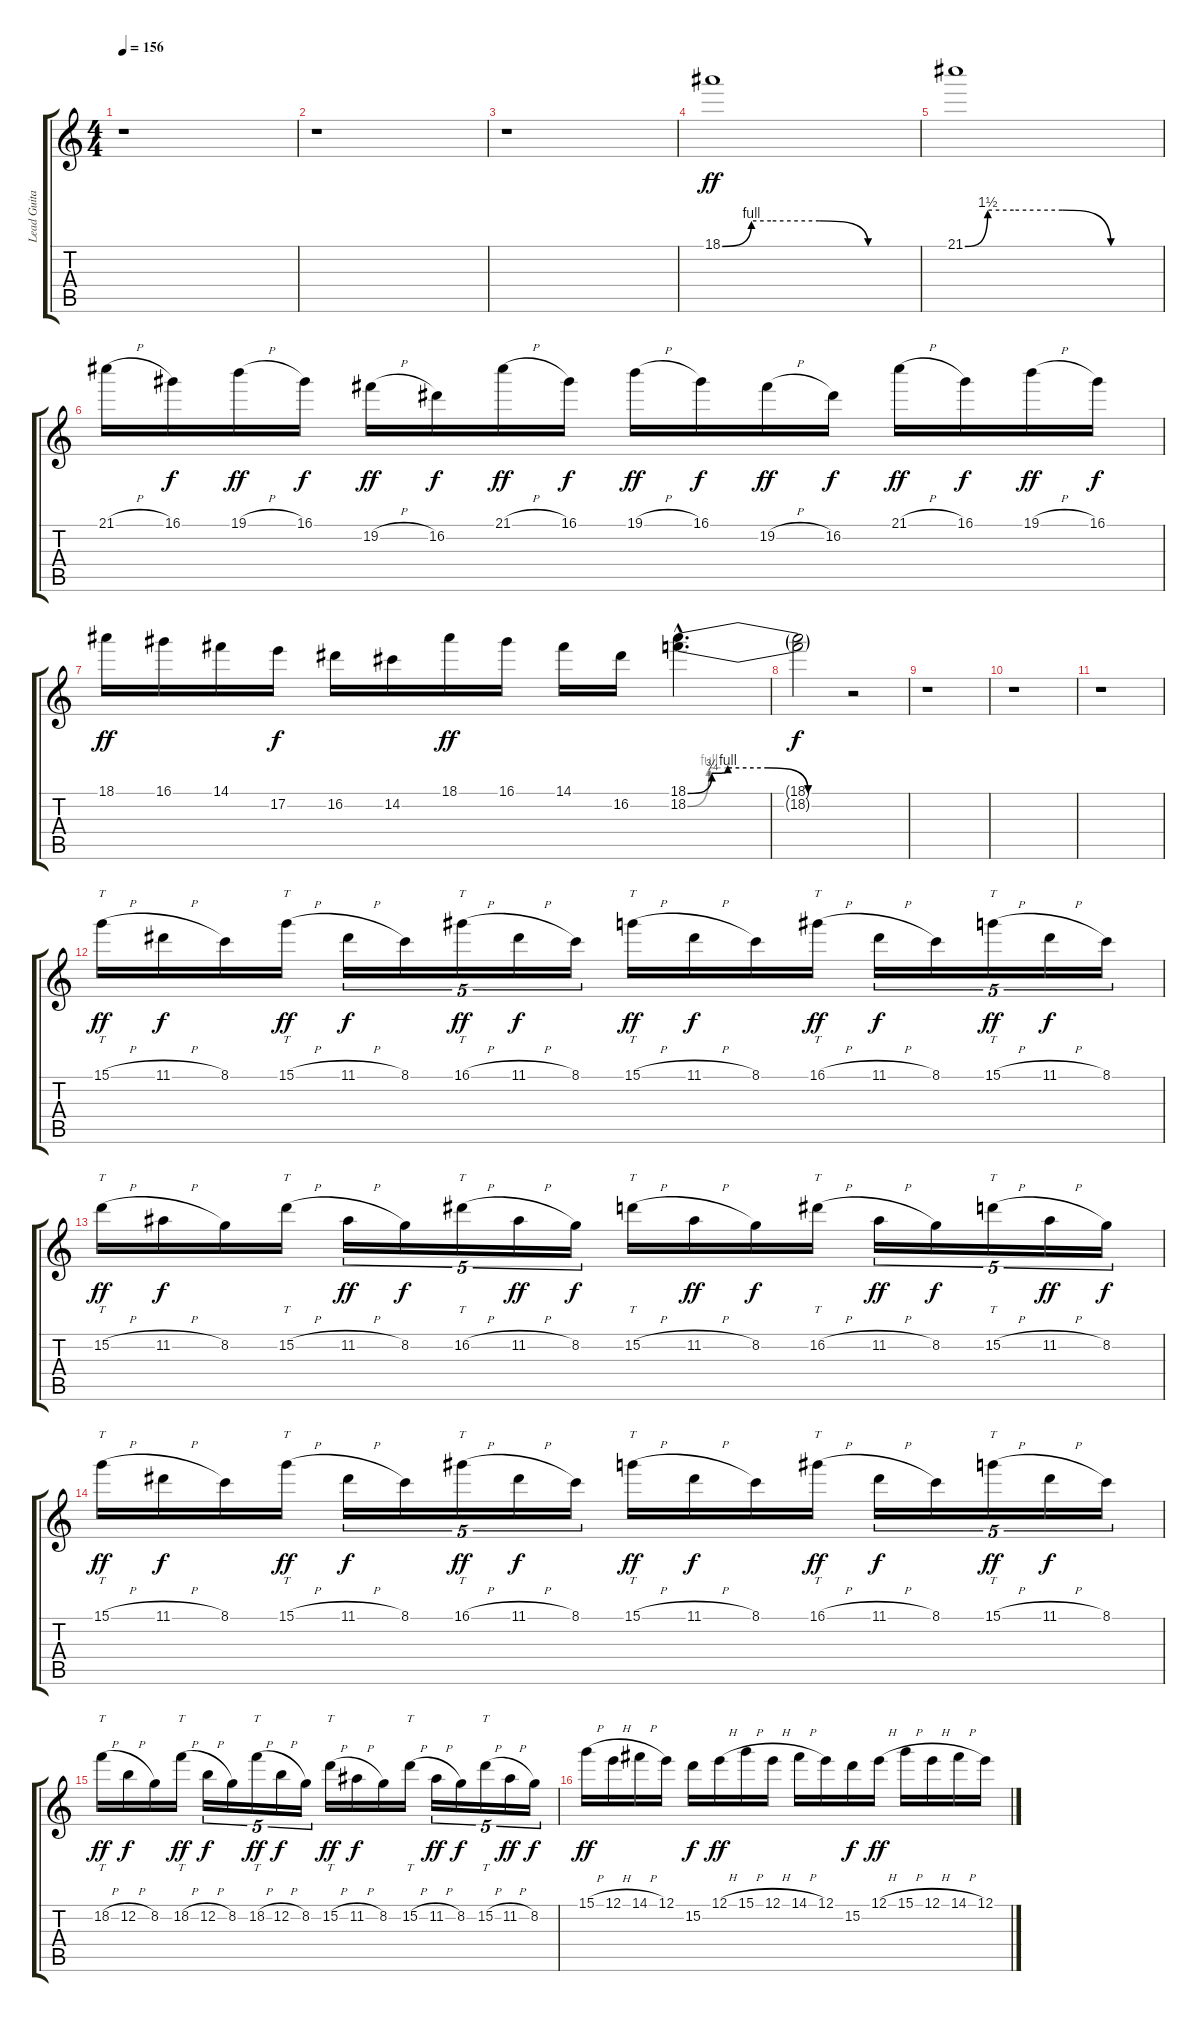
\track ("Lead Guitar I" "Lead Guita") {instrument distortionguitar}
\staff {score tabs}
\tuning (E4 B3 G3 D3 A2 E2) {hide}
\ts (4 4)
\tempo 156
\clef g2
\ks c
r.1{dy f} |
r.1 |
r.1 |
18.1{be (custom 0 0 9 4 15 4 30 4 45 0 60 0)}.1{dy ff} |
21.1{be (custom 0 0 7 6 15 6 30 6 45 0 60 0)}.1 |
21.1{h}.16 16.1.16{dy f} 19.1{h}.16{dy ff} 16.1.16{dy f} 19.2{h}.16{dy ff} 16.2.16{dy f} 21.1{h}.16{dy ff} 16.1.16{dy f} 19.1{h}.16{dy ff} 16.1.16{dy f} 19.2{h}.16{dy ff} 16.2.16{dy f} 21.1{h}.16{dy ff} 16.1.16{dy f} 19.1{h}.16{dy ff} 16.1.16{dy f} |
18.1.16{dy ff} 16.1.16 14.1.16 17.2.16{dy f} 16.2.16 14.2.16 18.1.16{dy ff} 16.1.16 14.1.16 16.2.16 (18.1{be (custom 0 0 9 3 15 4 30 4 45 0 60 0) hac} 18.2{be (custom 0 0 8 4 15 4 30 4 45 0 60 0) hac}).4{d} |
(18.1{t} 18.2{t}).2{dy f} r.2 |
r.1 |
r.1 |
r.1 |
15.1{h}.16{tt dy ff} 11.1{h}.16{dy f} 8.1.16 15.1{h}.16{tt dy ff} 11.1{h}.16{tu (5 4) dy f} 8.1.16{tu (5 4)} 16.1{h}.16{tt tu (5 4) dy ff} 11.1{h}.16{tu (5 4) dy f} 8.1.16{tu (5 4)} 15.1{h}.16{tt dy ff} 11.1{h}.16{dy f} 8.1.16 16.1{h}.16{tt dy ff} 11.1{h}.16{tu (5 4) dy f} 8.1.16{tu (5 4)} 15.1{h}.16{tt tu (5 4) dy ff} 11.1{h}.16{tu (5 4) dy f} 8.1.16{tu (5 4)} |
15.2{h}.16{tt dy ff} 11.2{h}.16{dy f} 8.2.16 15.2{h}.16{tt} 11.2{h}.16{tu (5 4) dy ff} 8.2.16{tu (5 4) dy f} 16.2{h}.16{tt tu (5 4)} 11.2{h}.16{tu (5 4) dy ff} 8.2.16{tu (5 4) dy f} 15.2{h}.16{tt} 11.2{h}.16{dy ff} 8.2.16{dy f} 16.2{h}.16{tt} 11.2{h}.16{tu (5 4) dy ff} 8.2.16{tu (5 4) dy f} 15.2{h}.16{tt tu (5 4)} 11.2{h}.16{tu (5 4) dy ff} 8.2.16{tu (5 4) dy f} |
15.1{h}.16{tt dy ff} 11.1{h}.16{dy f} 8.1.16 15.1{h}.16{tt dy ff} 11.1{h}.16{tu (5 4) dy f} 8.1.16{tu (5 4)} 16.1{h}.16{tt tu (5 4) dy ff} 11.1{h}.16{tu (5 4) dy f} 8.1.16{tu (5 4)} 15.1{h}.16{tt dy ff} 11.1{h}.16{dy f} 8.1.16 16.1{h}.16{tt dy ff} 11.1{h}.16{tu (5 4) dy f} 8.1.16{tu (5 4)} 15.1{h}.16{tt tu (5 4) dy ff} 11.1{h}.16{tu (5 4) dy f} 8.1.16{tu (5 4)} |
18.2{h}.16{tt dy ff} 12.2{h}.16{dy f} 8.2.16 18.2{h}.16{tt dy ff} 12.2{h}.16{tu (5 4) dy f} 8.2.16{tu (5 4)} 18.2{h}.16{tt tu (5 4) dy ff} 12.2{h}.16{tu (5 4) dy f} 8.2.16{tu (5 4)} 15.2{h}.16{tt dy ff} 11.2{h}.16{dy f} 8.2.16 15.2{h}.16{tt} 11.2{h}.16{tu (5 4) dy ff} 8.2.16{tu (5 4) dy f} 15.2{h}.16{tt tu (5 4)} 11.2{h}.16{tu (5 4) dy ff} 8.2.16{tu (5 4) dy f} |
15.1{h}.16{dy ff} 12.1{h}.16 14.1{h}.16 12.1.16 15.2.16{dy f} 12.1{h}.16{dy ff} 15.1{h}.16 12.1{h}.16 14.1{h}.16 12.1.16 15.2.16{dy f} 12.1{h}.16{dy ff} 15.1{h}.16 12.1{h}.16 14.1{h}.16 12.1.16
